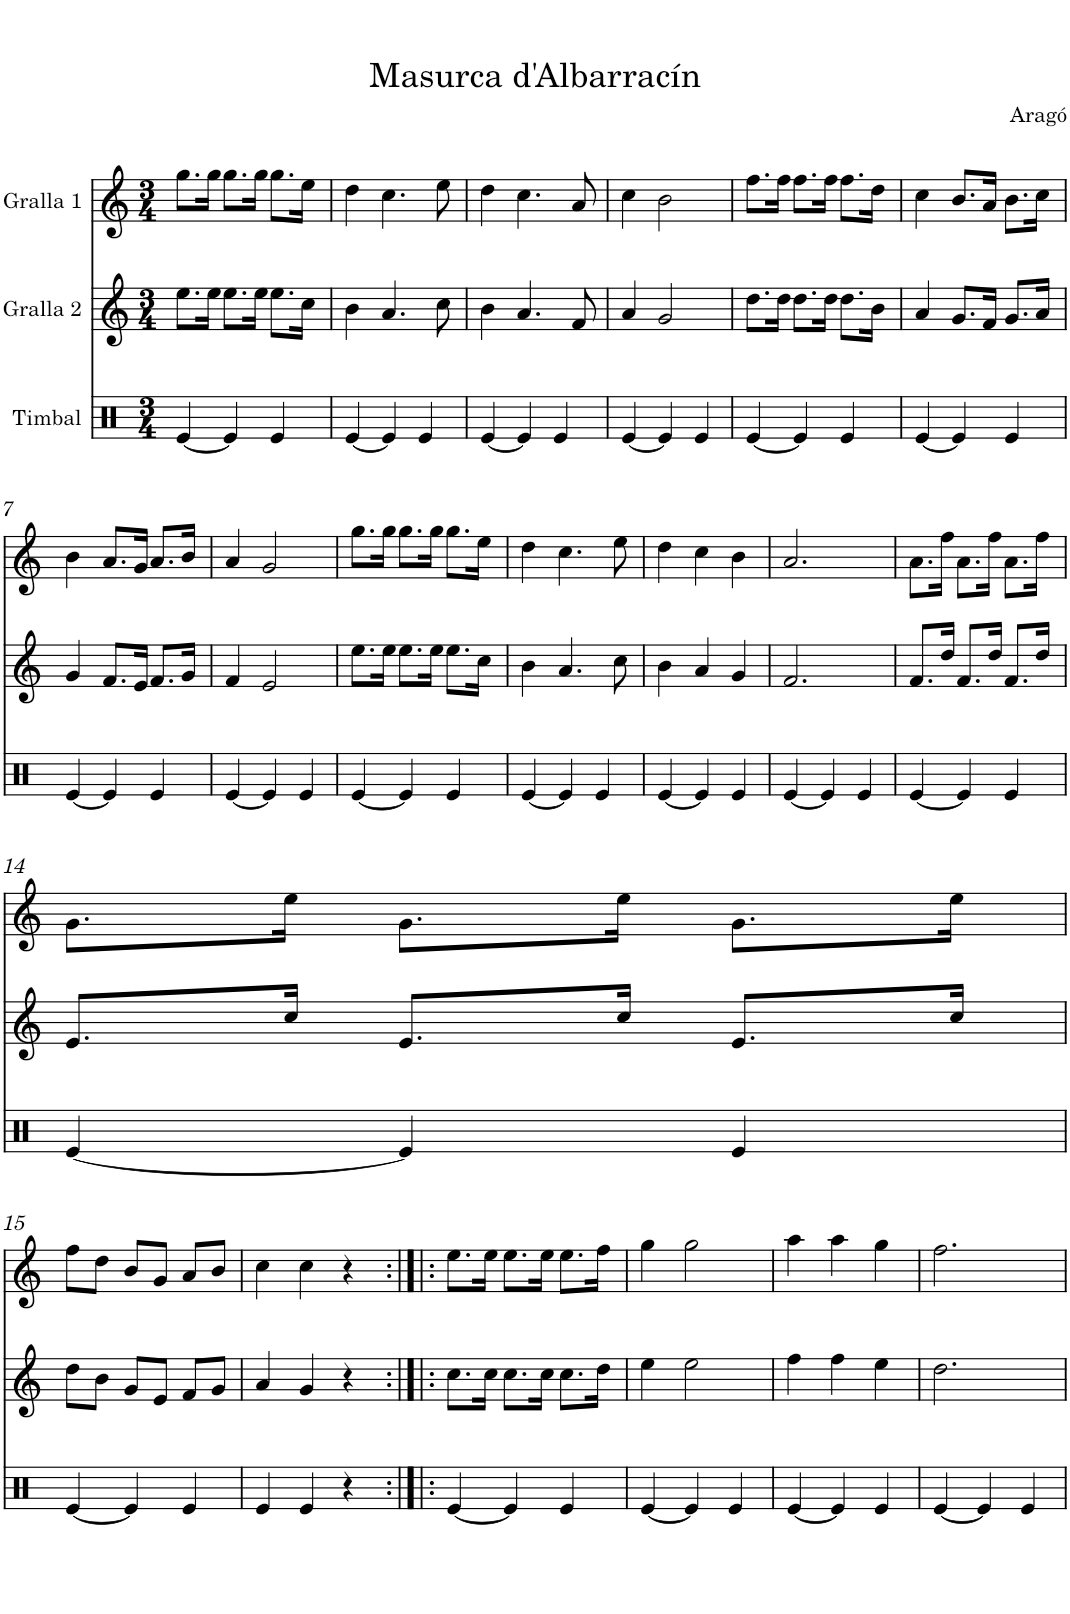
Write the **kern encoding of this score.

**kern	**kern	**kern
*part3	*part2	*part1
*staff3	*staff2	*staff1
*I"Timbal	*I"Gralla 2	*I"Gralla 1
*clefX	*clefG2	*clefG2
*k[]	*k[]	*k[]
*M3/4	*M3/4	*M3/4
=1	=1	=1
[4e/	8.ee\L	8.gg\L
.	16ee\Jk	16gg\Jk
4e/]	8.ee\L	8.gg\L
.	16ee\Jk	16gg\Jk
4e/	8.ee\L	8.gg\L
.	16cc\Jk	16ee\Jk
=2	=2	=2
[4e/	4b\	4dd\
4e/]	4.a/	4.cc\
4e/	.	.
.	8cc\	8ee\
=3	=3	=3
[4e/	4b\	4dd\
4e/]	4.a/	4.cc\
4e/	.	.
.	8f/	8a/
=4	=4	=4
[4e/	4a/	4cc\
4e/]	2g/	2b\
4e/	.	.
=5	=5	=5
[4e/	8.dd\L	8.ff\L
.	16dd\Jk	16ff\Jk
4e/]	8.dd\L	8.ff\L
.	16dd\Jk	16ff\Jk
4e/	8.dd\L	8.ff\L
.	16b\Jk	16dd\Jk
=6	=6	=6
[4e/	4a/	4cc\
4e/]	8.g/L	8.b/L
.	16f/Jk	16a/Jk
4e/	8.g/L	8.b\L
.	16a/Jk	16cc\Jk
!!LO:LB:g=z
=7	=7	=7
[4e/	4g/	4b\
4e/]	8.f/L	8.a/L
.	16e/Jk	16g/Jk
4e/	8.f/L	8.a/L
.	16g/Jk	16b/Jk
=8	=8	=8
[4e/	4f/	4a/
4e/]	2e/	2g/
4e/	.	.
=9	=9	=9
[4e/	8.ee\L	8.gg\L
.	16ee\Jk	16gg\Jk
4e/]	8.ee\L	8.gg\L
.	16ee\Jk	16gg\Jk
4e/	8.ee\L	8.gg\L
.	16cc\Jk	16ee\Jk
=10	=10	=10
[4e/	4b\	4dd\
4e/]	4.a/	4.cc\
4e/	.	.
.	8cc\	8ee\
=11	=11	=11
[4e/	4b\	4dd\
4e/]	4a/	4cc\
4e/	4g/	4b\
=12	=12	=12
[4e/	2.f/	2.a/
4e/]	.	.
4e/	.	.
=13	=13	=13
[4e/	8.f/L	8.a\L
.	16dd/Jk	16ff\Jk
4e/]	8.f/L	8.a\L
.	16dd/Jk	16ff\Jk
4e/	8.f/L	8.a\L
.	16dd/Jk	16ff\Jk
!!LO:LB:g=z
=14	=14	=14
[4e/	8.e/L	8.g\L
.	16cc/Jk	16ee\Jk
4e/]	8.e/L	8.g\L
.	16cc/Jk	16ee\Jk
4e/	8.e/L	8.g\L
.	16cc/Jk	16ee\Jk
!!LO:LB:g=z
=15	=15	=15
[4e/	8dd\L	8ff\L
.	8b\J	8dd\J
4e/]	8g/L	8b/L
.	8e/J	8g/J
4e/	8f/L	8a/L
.	8g/J	8b/J
=16	=16	=16
4e/	4a/	4cc\
4e/	4g/	4cc\
4r	4r	4r
=17:|!|:	=17:|!|:	=17:|!|:
[4e/	8.cc\L	8.ee\L
.	16cc\Jk	16ee\Jk
4e/]	8.cc\L	8.ee\L
.	16cc\Jk	16ee\Jk
4e/	8.cc\L	8.ee\L
.	16dd\Jk	16ff\Jk
=18	=18	=18
[4e/	4ee\	4gg\
4e/]	2ee\	2gg\
4e/	.	.
=19	=19	=19
[4e/	4ff\	4aa\
4e/]	4ff\	4aa\
4e/	4ee\	4gg\
=20	=20	=20
[4e/	2.dd\	2.ff\
4e/]	.	.
4e/	.	.
=	=	=
*-	*-	*-
